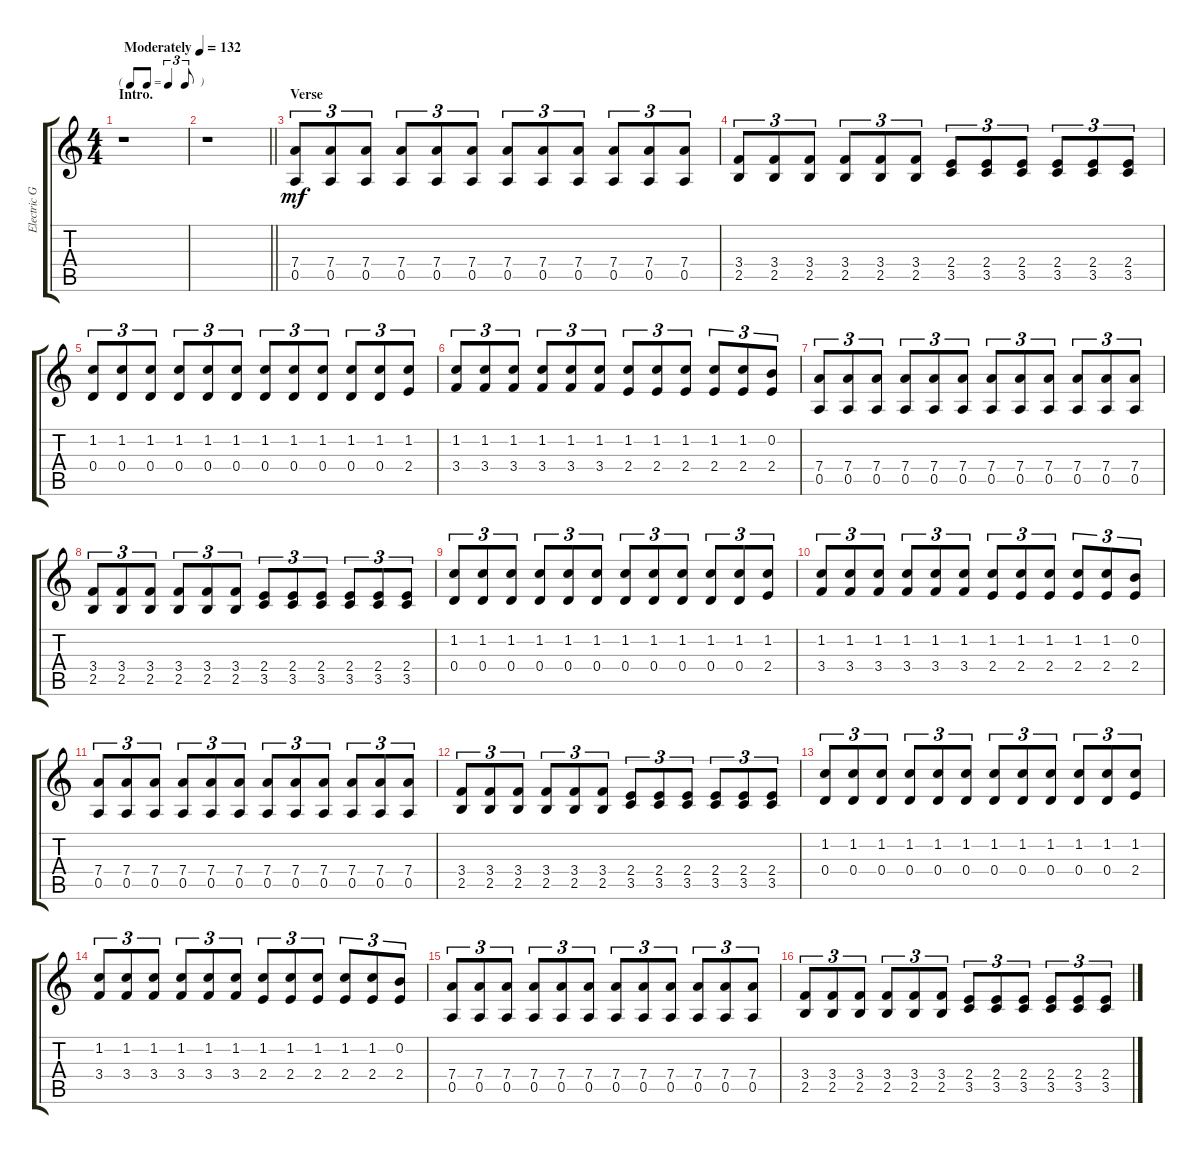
\track ("Electric Guitar 1 (Dist.)" "Electric G") {instrument overdrivenguitar}
\staff {score tabs}
\tuning (E4 B3 G3 D3 A2 E2) {hide}
\ts (4 4)
\tf triplet8th
\section ("" "Intro.")
\tempo (132 "Moderately")
\clef g2
\ks c
r.1{dy mf instrument overdrivenguitar} |
\barLineRight lightlight
r.1 |
\section ("" "Verse")
(7.4 0.5).8{tu (3 2)} (7.4 0.5).8{tu (3 2)} (7.4 0.5).8{tu (3 2)} (7.4 0.5).8{tu (3 2)} (7.4 0.5).8{tu (3 2)} (7.4 0.5).8{tu (3 2)} (7.4 0.5).8{tu (3 2)} (7.4 0.5).8{tu (3 2)} (7.4 0.5).8{tu (3 2)} (7.4 0.5).8{tu (3 2)} (7.4 0.5).8{tu (3 2)} (7.4 0.5).8{tu (3 2)} |
(3.4 2.5).8{tu (3 2)} (3.4 2.5).8{tu (3 2)} (3.4 2.5).8{tu (3 2)} (3.4 2.5).8{tu (3 2)} (3.4 2.5).8{tu (3 2)} (3.4 2.5).8{tu (3 2)} (2.4 3.5).8{tu (3 2)} (2.4 3.5).8{tu (3 2)} (2.4 3.5).8{tu (3 2)} (2.4 3.5).8{tu (3 2)} (2.4 3.5).8{tu (3 2)} (2.4 3.5).8{tu (3 2)} |
(1.2 0.4).8{tu (3 2)} (1.2 0.4).8{tu (3 2)} (1.2 0.4).8{tu (3 2)} (1.2 0.4).8{tu (3 2)} (1.2 0.4).8{tu (3 2)} (1.2 0.4).8{tu (3 2)} (1.2 0.4).8{tu (3 2)} (1.2 0.4).8{tu (3 2)} (1.2 0.4).8{tu (3 2)} (1.2 0.4).8{tu (3 2)} (1.2 0.4).8{tu (3 2)} (1.2 2.4).8{tu (3 2)} |
(1.2 3.4).8{tu (3 2)} (1.2 3.4).8{tu (3 2)} (1.2 3.4).8{tu (3 2)} (1.2 3.4).8{tu (3 2)} (1.2 3.4).8{tu (3 2)} (1.2 3.4).8{tu (3 2)} (1.2 2.4).8{tu (3 2)} (1.2 2.4).8{tu (3 2)} (1.2 2.4).8{tu (3 2)} (1.2 2.4).8{tu (3 2)} (1.2 2.4).8{tu (3 2)} (0.2 2.4).8{tu (3 2)} |
(7.4 0.5).8{tu (3 2)} (7.4 0.5).8{tu (3 2)} (7.4 0.5).8{tu (3 2)} (7.4 0.5).8{tu (3 2)} (7.4 0.5).8{tu (3 2)} (7.4 0.5).8{tu (3 2)} (7.4 0.5).8{tu (3 2)} (7.4 0.5).8{tu (3 2)} (7.4 0.5).8{tu (3 2)} (7.4 0.5).8{tu (3 2)} (7.4 0.5).8{tu (3 2)} (7.4 0.5).8{tu (3 2)} |
(3.4 2.5).8{tu (3 2)} (3.4 2.5).8{tu (3 2)} (3.4 2.5).8{tu (3 2)} (3.4 2.5).8{tu (3 2)} (3.4 2.5).8{tu (3 2)} (3.4 2.5).8{tu (3 2)} (2.4 3.5).8{tu (3 2)} (2.4 3.5).8{tu (3 2)} (2.4 3.5).8{tu (3 2)} (2.4 3.5).8{tu (3 2)} (2.4 3.5).8{tu (3 2)} (2.4 3.5).8{tu (3 2)} |
(1.2 0.4).8{tu (3 2)} (1.2 0.4).8{tu (3 2)} (1.2 0.4).8{tu (3 2)} (1.2 0.4).8{tu (3 2)} (1.2 0.4).8{tu (3 2)} (1.2 0.4).8{tu (3 2)} (1.2 0.4).8{tu (3 2)} (1.2 0.4).8{tu (3 2)} (1.2 0.4).8{tu (3 2)} (1.2 0.4).8{tu (3 2)} (1.2 0.4).8{tu (3 2)} (1.2 2.4).8{tu (3 2)} |
(1.2 3.4).8{tu (3 2)} (1.2 3.4).8{tu (3 2)} (1.2 3.4).8{tu (3 2)} (1.2 3.4).8{tu (3 2)} (1.2 3.4).8{tu (3 2)} (1.2 3.4).8{tu (3 2)} (1.2 2.4).8{tu (3 2)} (1.2 2.4).8{tu (3 2)} (1.2 2.4).8{tu (3 2)} (1.2 2.4).8{tu (3 2)} (1.2 2.4).8{tu (3 2)} (0.2 2.4).8{tu (3 2)} |
(7.4 0.5).8{tu (3 2)} (7.4 0.5).8{tu (3 2)} (7.4 0.5).8{tu (3 2)} (7.4 0.5).8{tu (3 2)} (7.4 0.5).8{tu (3 2)} (7.4 0.5).8{tu (3 2)} (7.4 0.5).8{tu (3 2)} (7.4 0.5).8{tu (3 2)} (7.4 0.5).8{tu (3 2)} (7.4 0.5).8{tu (3 2)} (7.4 0.5).8{tu (3 2)} (7.4 0.5).8{tu (3 2)} |
(3.4 2.5).8{tu (3 2)} (3.4 2.5).8{tu (3 2)} (3.4 2.5).8{tu (3 2)} (3.4 2.5).8{tu (3 2)} (3.4 2.5).8{tu (3 2)} (3.4 2.5).8{tu (3 2)} (2.4 3.5).8{tu (3 2)} (2.4 3.5).8{tu (3 2)} (2.4 3.5).8{tu (3 2)} (2.4 3.5).8{tu (3 2)} (2.4 3.5).8{tu (3 2)} (2.4 3.5).8{tu (3 2)} |
(1.2 0.4).8{tu (3 2)} (1.2 0.4).8{tu (3 2)} (1.2 0.4).8{tu (3 2)} (1.2 0.4).8{tu (3 2)} (1.2 0.4).8{tu (3 2)} (1.2 0.4).8{tu (3 2)} (1.2 0.4).8{tu (3 2)} (1.2 0.4).8{tu (3 2)} (1.2 0.4).8{tu (3 2)} (1.2 0.4).8{tu (3 2)} (1.2 0.4).8{tu (3 2)} (1.2 2.4).8{tu (3 2)} |
(1.2 3.4).8{tu (3 2)} (1.2 3.4).8{tu (3 2)} (1.2 3.4).8{tu (3 2)} (1.2 3.4).8{tu (3 2)} (1.2 3.4).8{tu (3 2)} (1.2 3.4).8{tu (3 2)} (1.2 2.4).8{tu (3 2)} (1.2 2.4).8{tu (3 2)} (1.2 2.4).8{tu (3 2)} (1.2 2.4).8{tu (3 2)} (1.2 2.4).8{tu (3 2)} (0.2 2.4).8{tu (3 2)} |
(7.4 0.5).8{tu (3 2)} (7.4 0.5).8{tu (3 2)} (7.4 0.5).8{tu (3 2)} (7.4 0.5).8{tu (3 2)} (7.4 0.5).8{tu (3 2)} (7.4 0.5).8{tu (3 2)} (7.4 0.5).8{tu (3 2)} (7.4 0.5).8{tu (3 2)} (7.4 0.5).8{tu (3 2)} (7.4 0.5).8{tu (3 2)} (7.4 0.5).8{tu (3 2)} (7.4 0.5).8{tu (3 2)} |
(3.4 2.5).8{tu (3 2)} (3.4 2.5).8{tu (3 2)} (3.4 2.5).8{tu (3 2)} (3.4 2.5).8{tu (3 2)} (3.4 2.5).8{tu (3 2)} (3.4 2.5).8{tu (3 2)} (2.4 3.5).8{tu (3 2)} (2.4 3.5).8{tu (3 2)} (2.4 3.5).8{tu (3 2)} (2.4 3.5).8{tu (3 2)} (2.4 3.5).8{tu (3 2)} (2.4 3.5).8{tu (3 2)}
